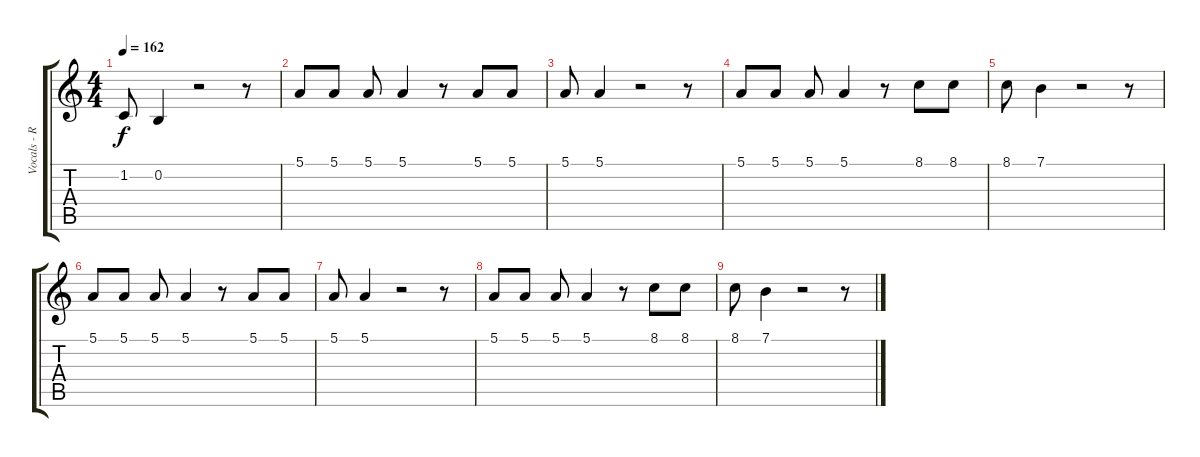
\track ("Vocals - Rob Halford" "Vocals - R") {instrument lead2sawtooth}
\staff {score tabs}
\tuning (E4 B3 G3 D3 A2 E2) {hide}
\ts (4 4)
\tempo 162
\clef g2
\ks c
1.2.8{dy f} 0.2.4 r.2 r.8 |
5.1.8 5.1.8 5.1.8 5.1.4 r.8 5.1.8 5.1.8 |
5.1.8 5.1.4 r.2 r.8 |
5.1.8 5.1.8 5.1.8 5.1.4 r.8 8.1.8 8.1.8 |
8.1.8 7.1.4 r.2 r.8 |
5.1.8 5.1.8 5.1.8 5.1.4 r.8 5.1.8 5.1.8 |
5.1.8 5.1.4 r.2 r.8 |
5.1.8 5.1.8 5.1.8 5.1.4 r.8 8.1.8 8.1.8 |
8.1.8 7.1.4 r.2 r.8
